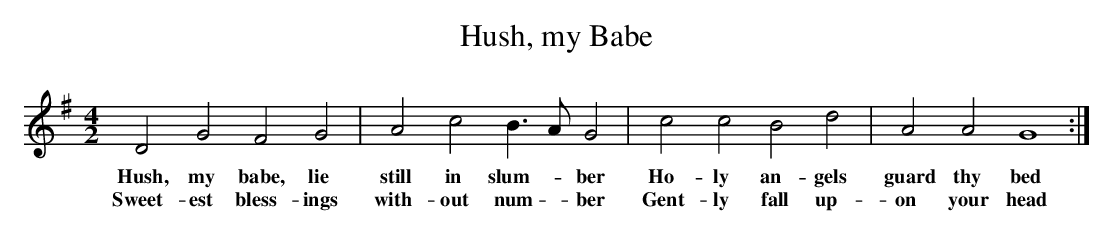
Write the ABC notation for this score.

X:1
T:Hush, my Babe
M:4/2
L:1/8
K:G
D4 G4 F4 G4 |A4 c4 B3 A G4 |c4 c4 B4 d4 |A4 A4 G8 :|
w:Hush, my babe, lie still in slum--ber Ho-ly an-gels guard thy bed
w:Sweet-est bless-ings with-out num -ber Gent-ly fall up-on your head
